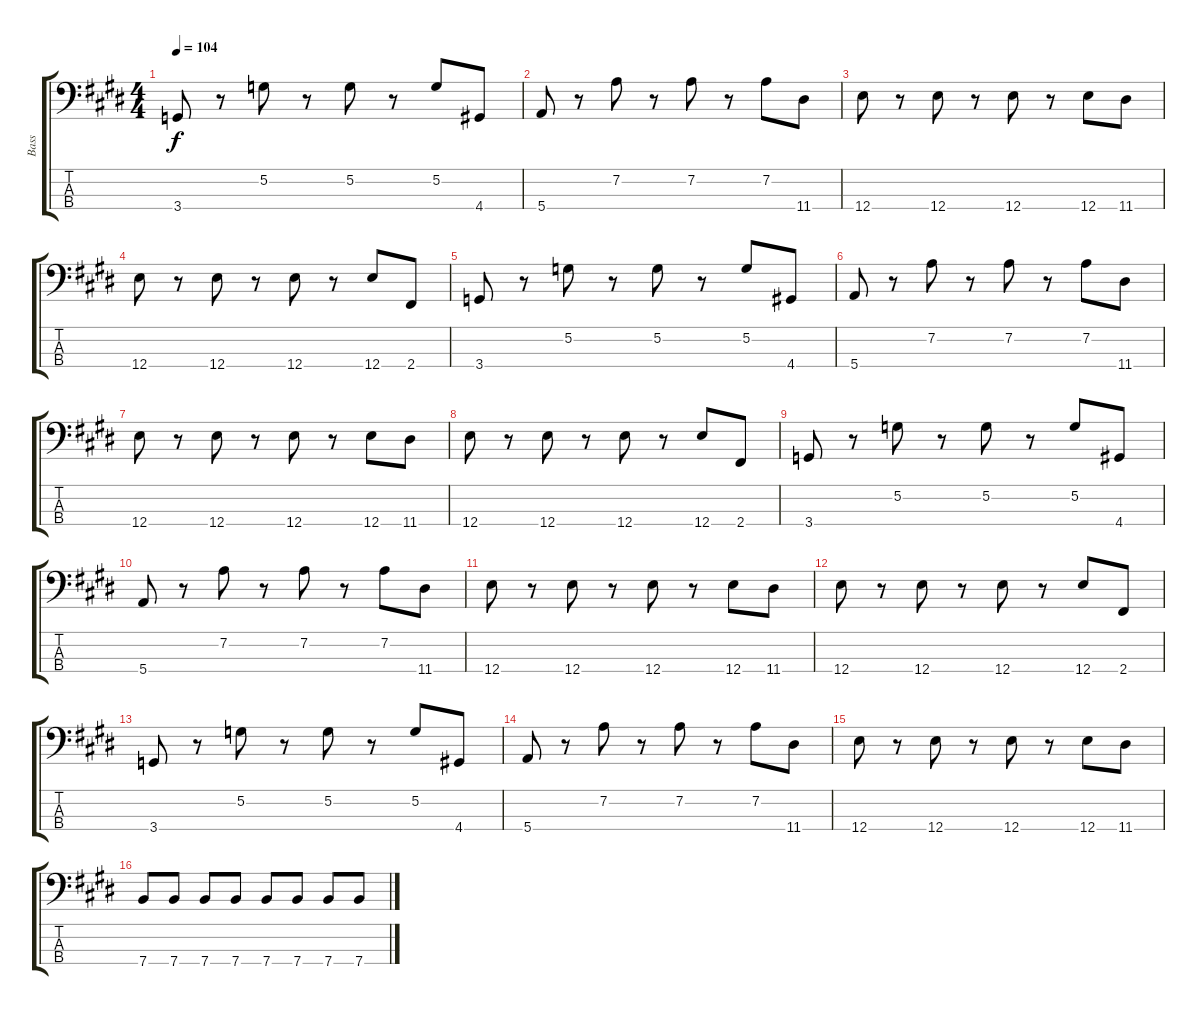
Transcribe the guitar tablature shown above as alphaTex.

\track ("Bass" "Bass") {instrument electricbassfinger}
\staff {score tabs}
\tuning (G2 D2 A1 E1) {hide}
\ts (4 4)
\tempo 104
\clef f4
\ks e
3.4.8{dy f} r.8 5.2.8 r.8 5.2.8 r.8 5.2.8 4.4.8 |
5.4.8 r.8 7.2.8 r.8 7.2.8 r.8 7.2.8 11.4.8 |
12.4.8 r.8 12.4.8 r.8 12.4.8 r.8 12.4.8 11.4.8 |
12.4.8 r.8 12.4.8 r.8 12.4.8 r.8 12.4.8 2.4.8 |
3.4.8 r.8 5.2.8 r.8 5.2.8 r.8 5.2.8 4.4.8 |
5.4.8 r.8 7.2.8 r.8 7.2.8 r.8 7.2.8 11.4.8 |
12.4.8 r.8 12.4.8 r.8 12.4.8 r.8 12.4.8 11.4.8 |
12.4.8 r.8 12.4.8 r.8 12.4.8 r.8 12.4.8 2.4.8 |
3.4.8 r.8 5.2.8 r.8 5.2.8 r.8 5.2.8 4.4.8 |
5.4.8 r.8 7.2.8 r.8 7.2.8 r.8 7.2.8 11.4.8 |
12.4.8 r.8 12.4.8 r.8 12.4.8 r.8 12.4.8 11.4.8 |
12.4.8 r.8 12.4.8 r.8 12.4.8 r.8 12.4.8 2.4.8 |
3.4.8 r.8 5.2.8 r.8 5.2.8 r.8 5.2.8 4.4.8 |
5.4.8 r.8 7.2.8 r.8 7.2.8 r.8 7.2.8 11.4.8 |
12.4.8 r.8 12.4.8 r.8 12.4.8 r.8 12.4.8 11.4.8 |
7.4.8 7.4.8 7.4.8 7.4.8 7.4.8 7.4.8 7.4.8 7.4.8
